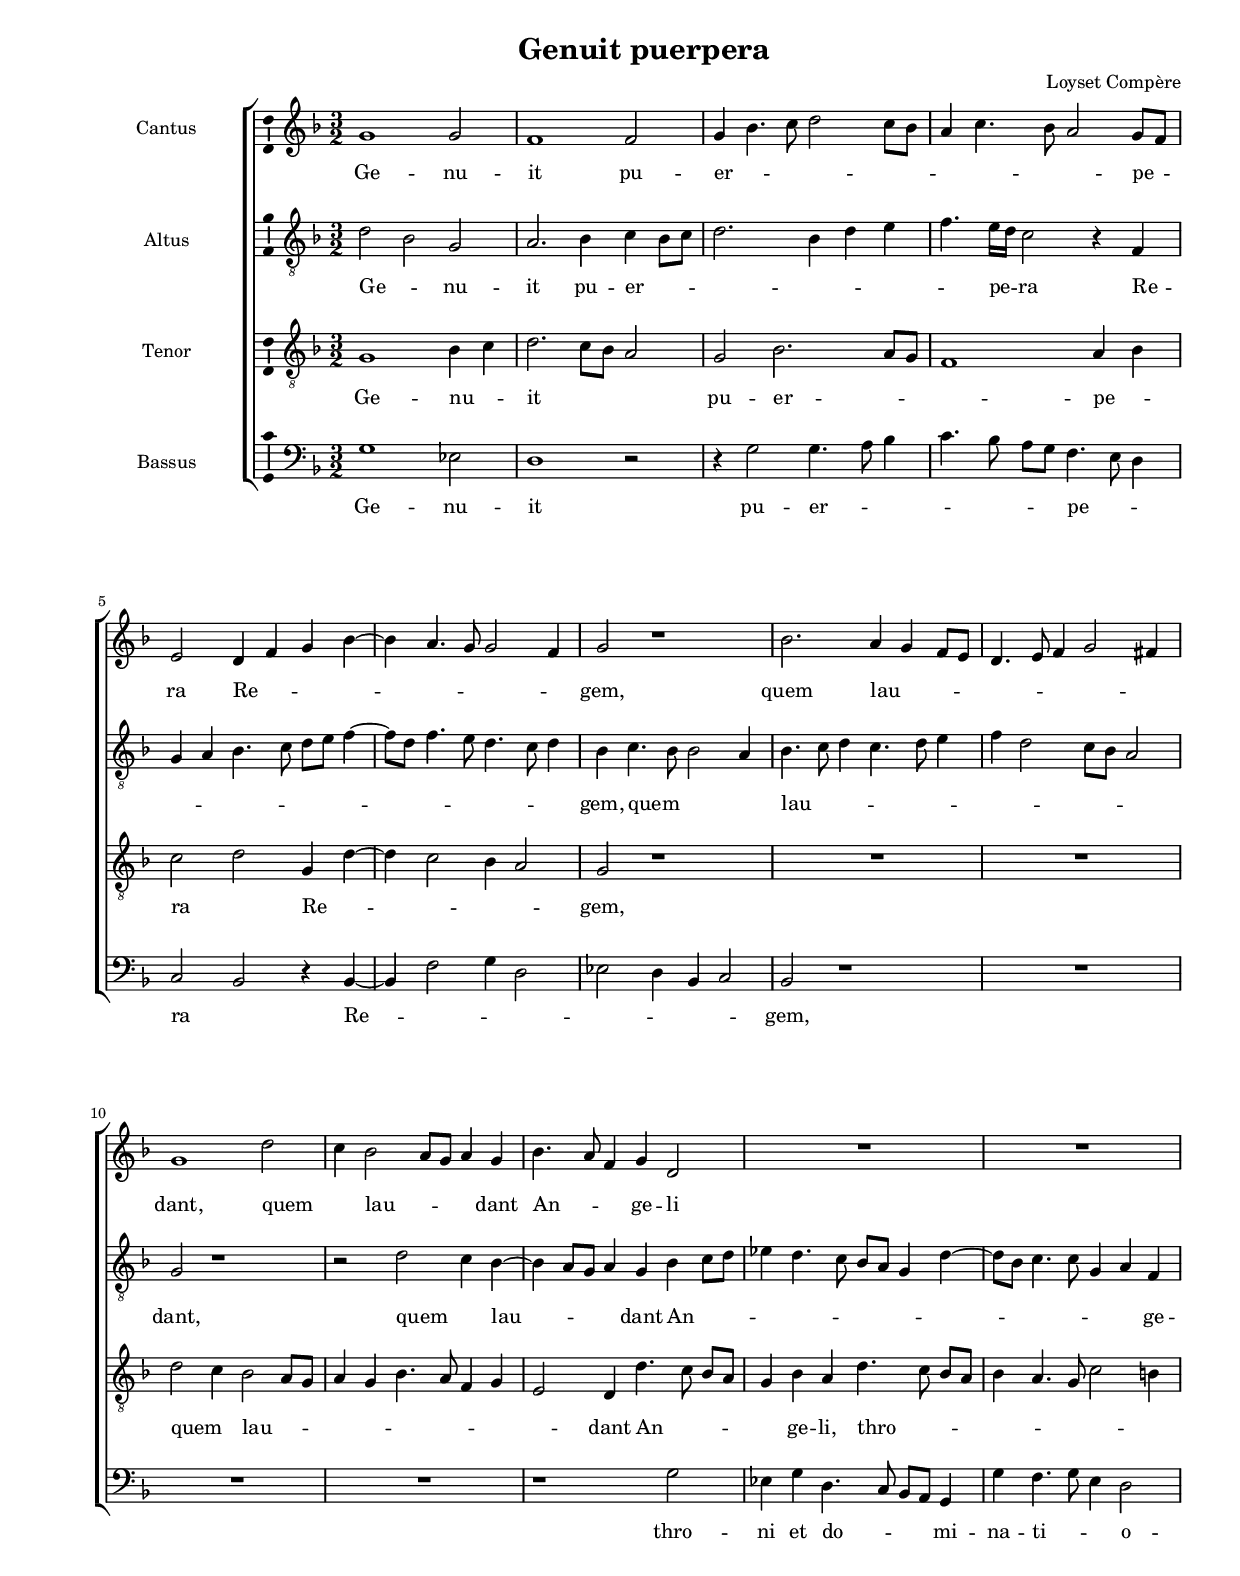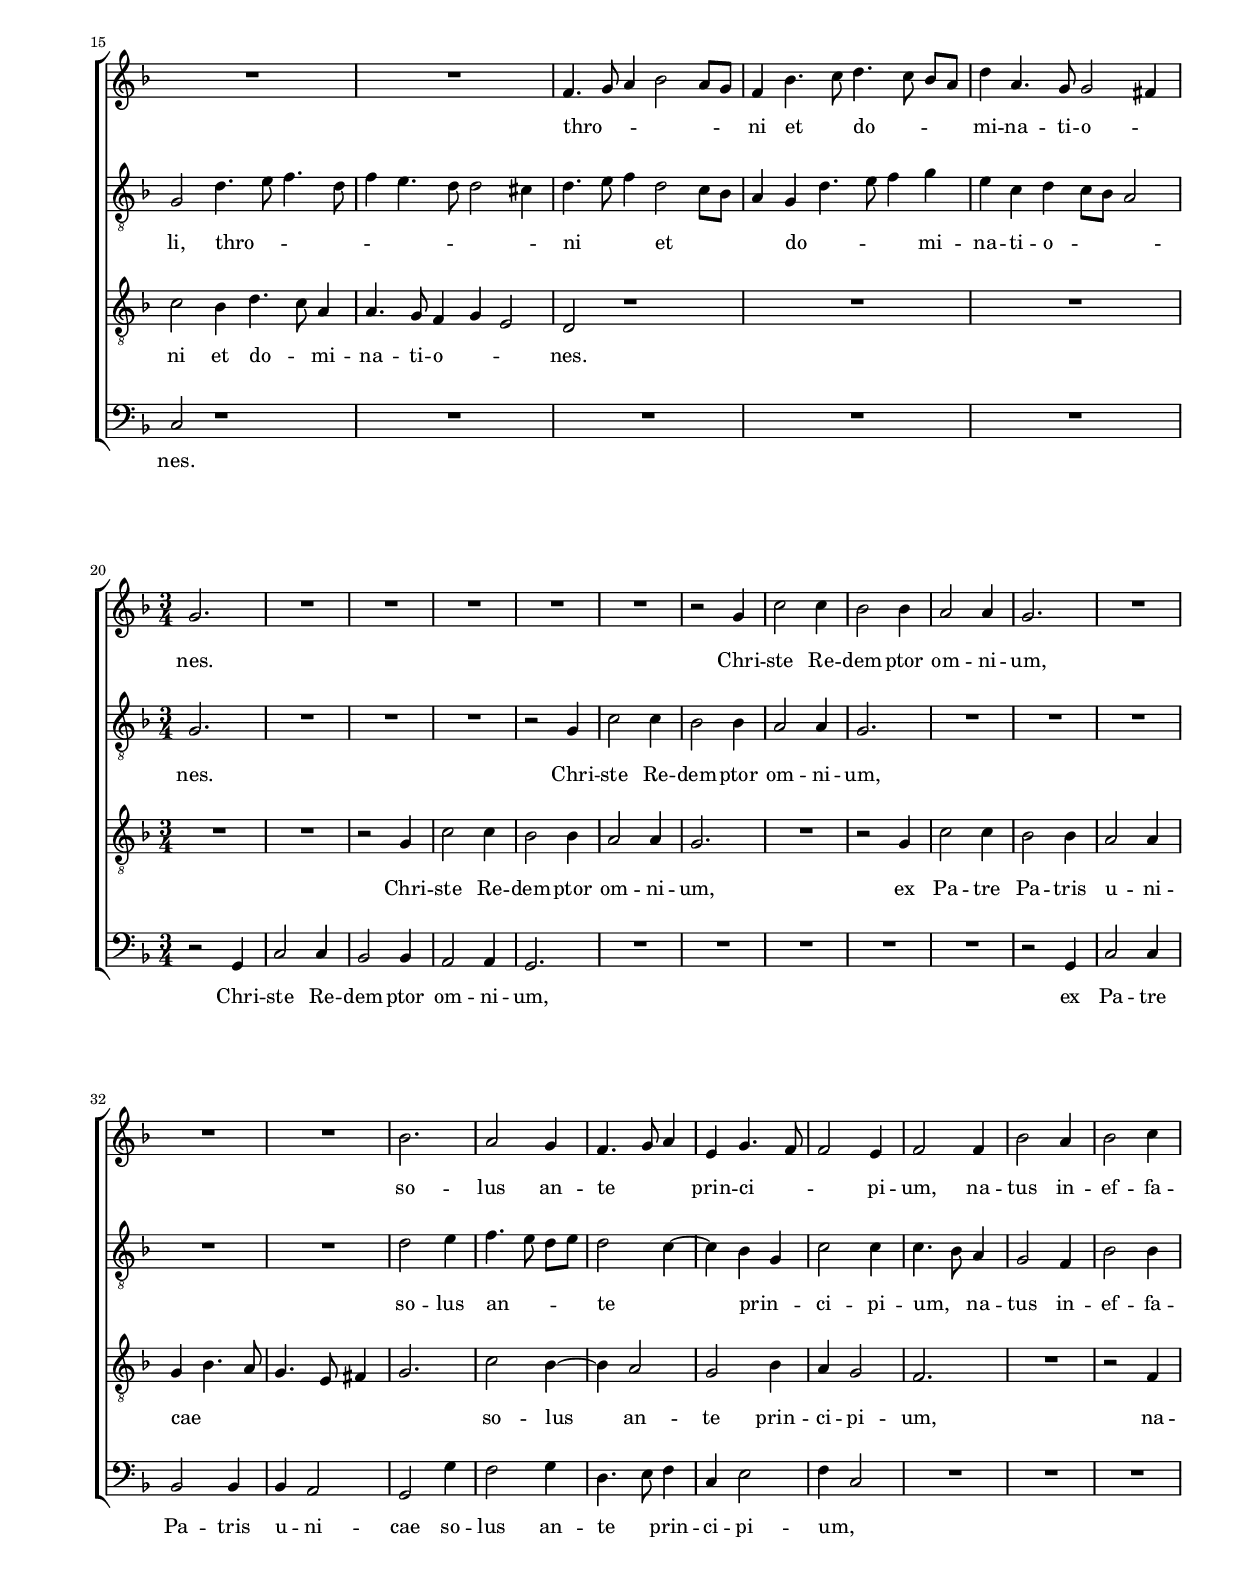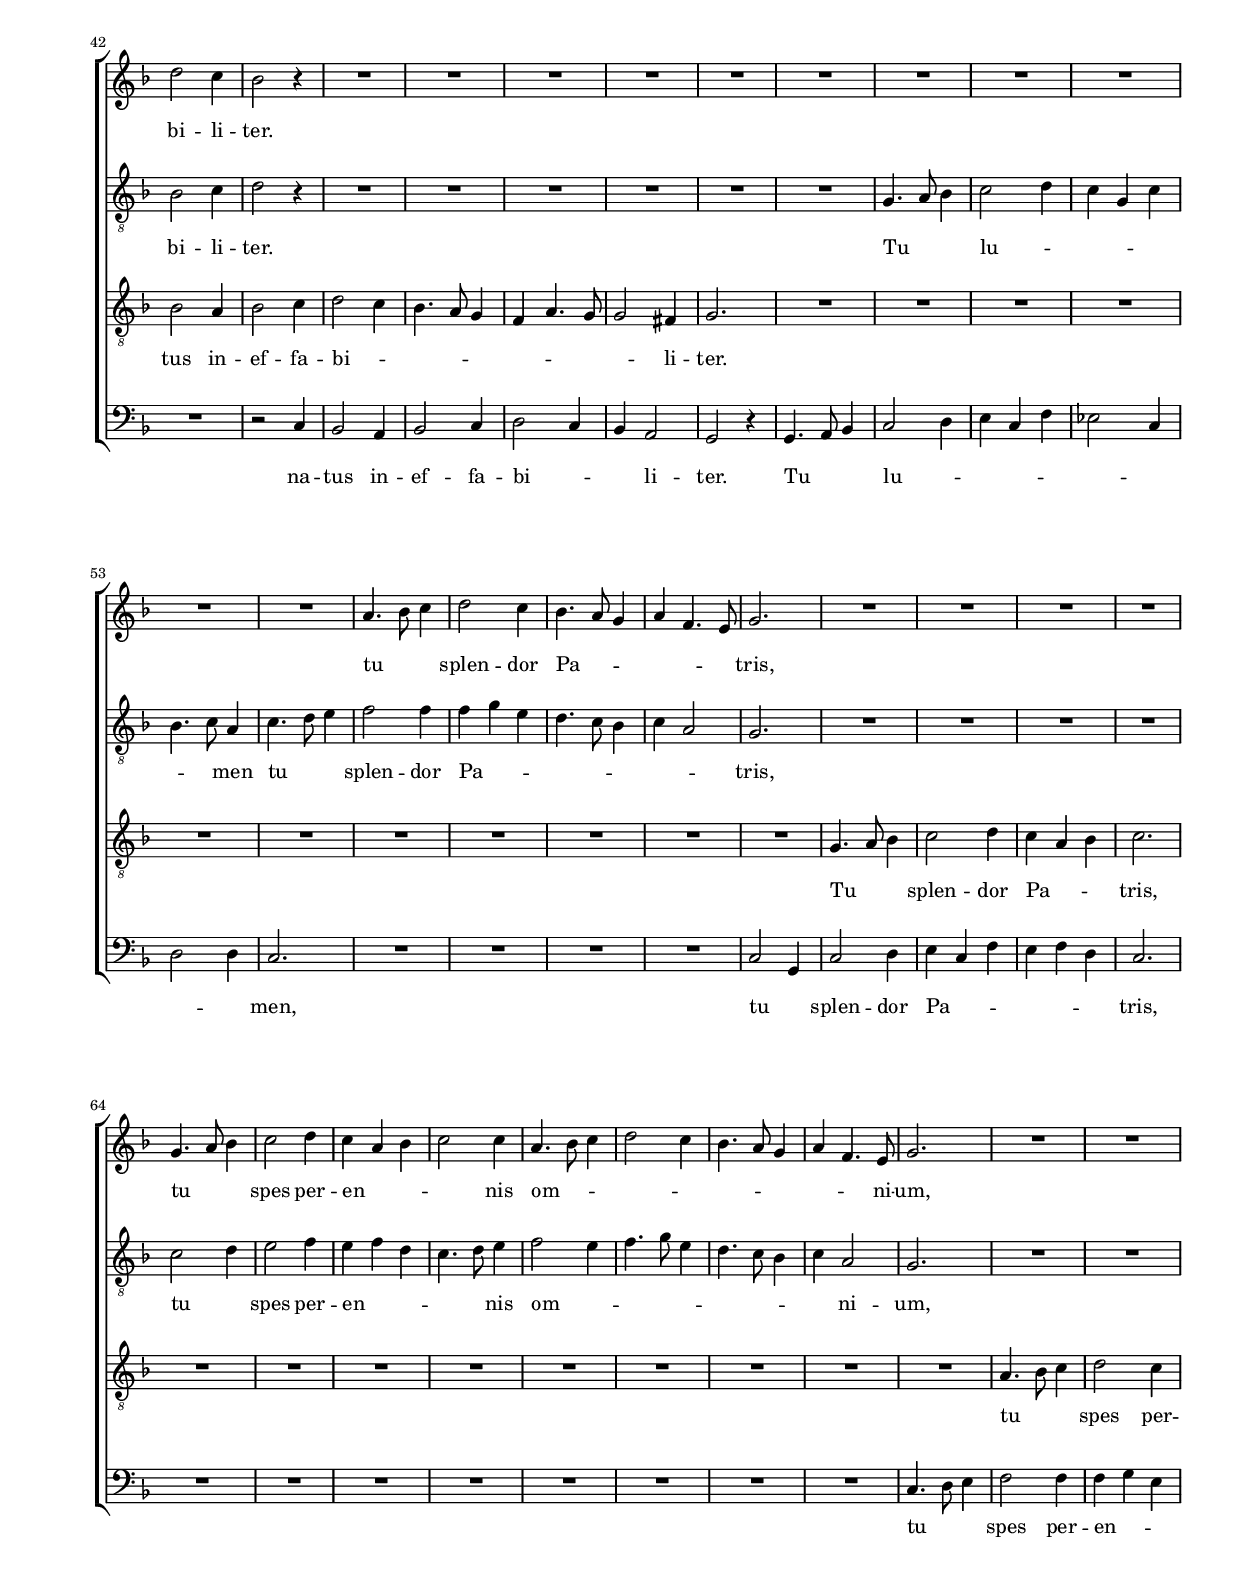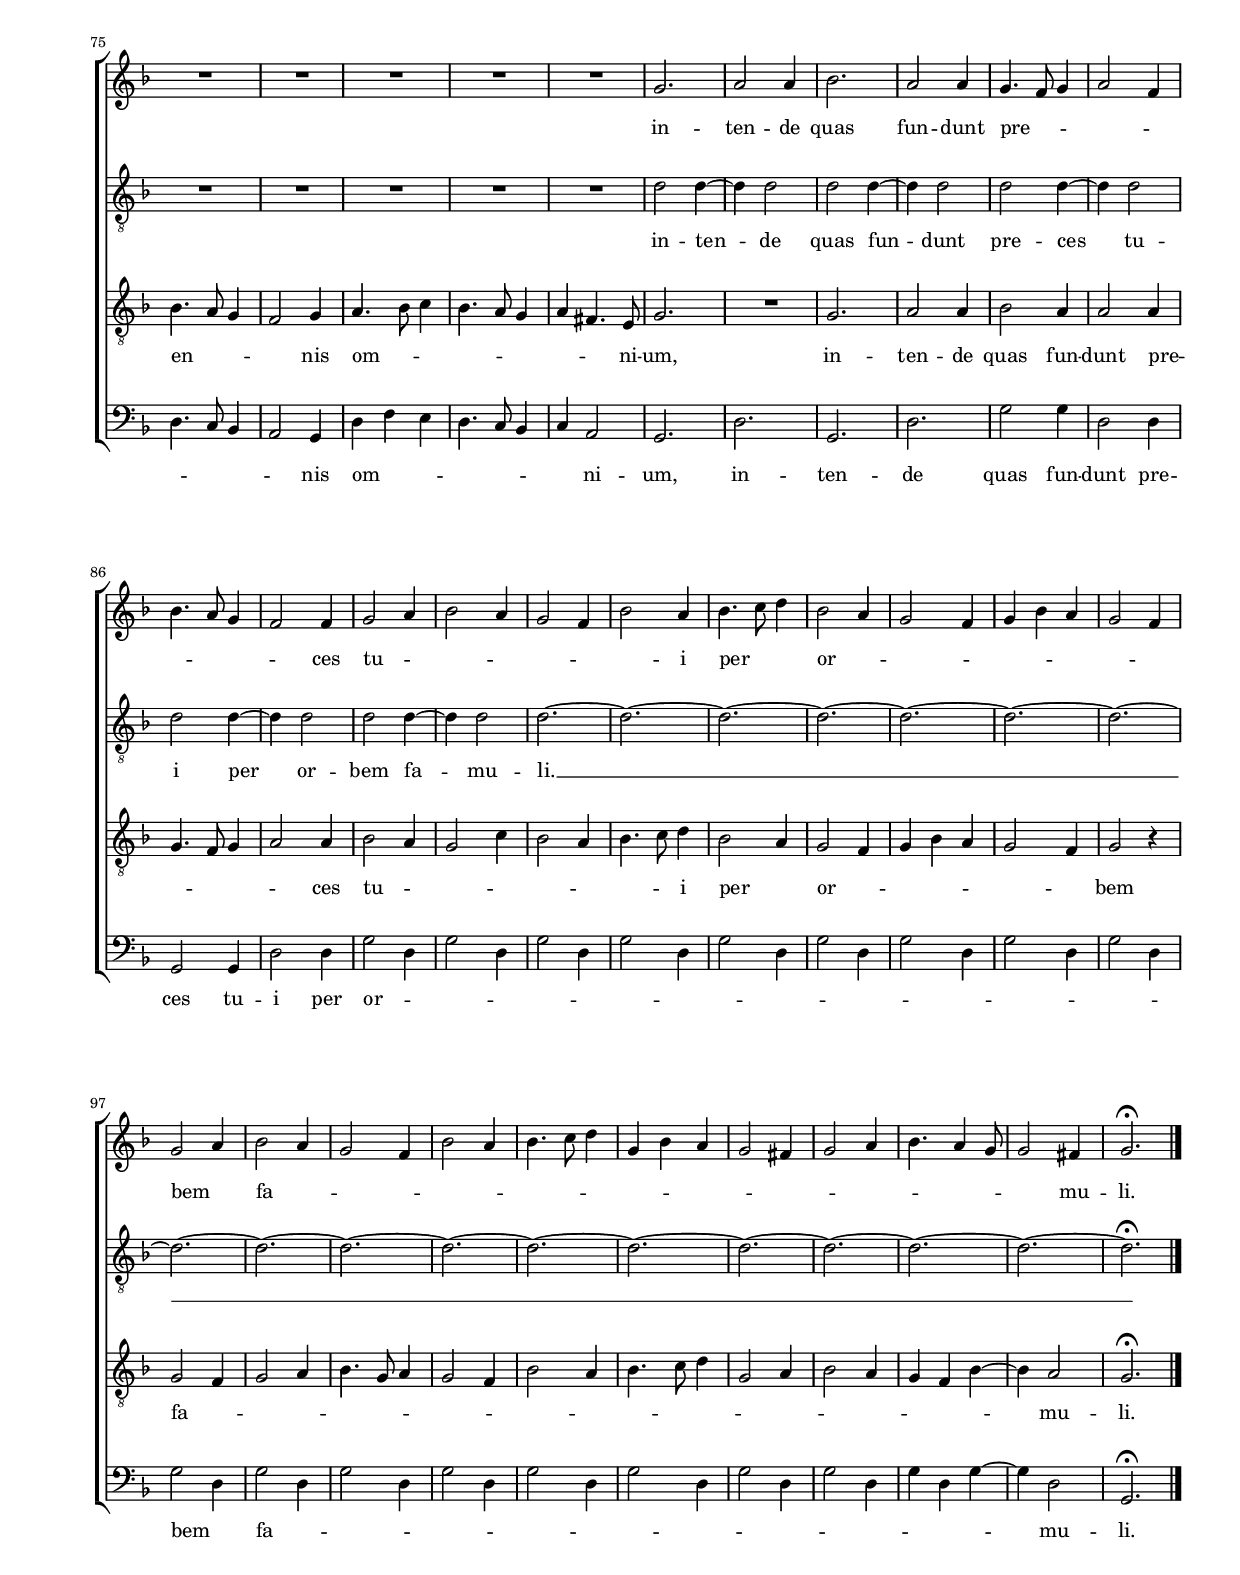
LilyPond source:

\header
{
	title="Genuit puerpera"
	composer="Loyset Compère"
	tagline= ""
}

\version "2.24.0"
\include "deutsch.ly"
#(set-global-staff-size 16)
% #(set-default-paper-size "letter")
#(ly:set-option 'point-and-click #f)

	
global = {
	\key f \major
	\time 3/2 \skip 2*57 \time 3/4 \skip 4*264 \bar "|."
	}

	ficta = { \once \set suggestAccidentals = ##t }
	
	forget = #(define-music-function (music) (ly:music?) #{
		\accidentalStyle forget
		$music
		\accidentalStyle default
		#})
	

\paper
	{
	top-margin = 2 \cm
	bottom-margin = 2 \cm
	left-margin = 1.8 \cm
	ragged-bottom = ##f
	ragged-last-bottom = ##t
	print-page-number = ##f
	system-system-spacing = #'((basic-distance . 20) (minimum-distance . 14) (padding . 8) (strechability . 50))
%	systems-per-page = 3
%	min-systems-per-page = 3
	}


cantus =  \relative c''
	{
	\set Staff.instrumentName = "Cantus"
	\set Staff.midiInstrument = "reed organ"
%1
	g1 g2
	f1 f2
	g4( b4. c8 d2 c8 b
	a4 c4. b8 a2) g8( f)
%5
	e2 d4( f g b~
	b4 a4. g8 g2 f4)
	g2 r1
	b2. a4( g f8 e
	d4. e8 f4 g2 fis4)
%10
	g1 d'2( |
	c4) b2( a8 g a4) g
	b4.( a8 f4) g d2
	R1.
	R1.
%15
	R1.
	R1.
	f4.( g8 a4 b2 a8 g)
	f4 b4.( c8) d4.( c8 b[ a])
	d4 a4. g8 g2( fis4) |
%20   3/4
	g2.
	R2.
	R2.
	R2.
	R2.
%25
	R2.
	r2 g4
	c2 c4
	b2 b4
	a2 a4
%30
	g2.  |
	R2.
	R2.
	R2.
	b2.
%35
	a2 g4
	f4.( g8 a4)
	e4 g4.( f8
	f2) e4
	f2 f4
%40
	b2 a4  |
	b2 c4
	d2 c4
	b2 r4
	R2.
%45
	R
	R
	R
	R
	R
%50
	R  |
	R
	R
	R
	R
%55
	a4.( b8 c4)
	d2 c4
	b4.( a8 g4
	a4 f4. e8)
	g2.
%60
	R2.  |
	R
	R
	R
	g4.( a8 b4)
%65
	c2 d4
	c4( a b
	c2) c4
	a4.( b8 c4
	d2 c4
%70
	b4. a8 g4  |
	a4 f4.) e8
	g2.
	R2.
	R
%75
	R
	R
	R
	R
	R
%80
	g2.  |
	a2 a4
	b2.
	a2 a4
	g4.( f8 g4
%85
	a2 f4
	b4. a8 g4
	f2) f4
	g2( a4
	b2 a4
%90
	g2 f4  |
	b2) a4
	b4.( c8 d4)
	b2( a4
	g2 f4
%95
	g4 b a
	g2 f4)
	g2( a4)
	b2( a4
	g2 f4
%100
	b2 a4  |
	b4. c8 d4
	g,4 b a
	g2 fis4
	g2 a4
%105
	b4. a4 g8
	g2) fis4
	g2.\fermata
	}


altus =  \relative c'
	{
	\set Staff.instrumentName = "Altus"
	\set Staff.midiInstrument = "reed organ"
%1
	d2( b) g
	a2. b4 c( b8 c
	d2. b4 d e
	f4.) e16( d) c2 r4 f,(
%5
	g4 a b4. c8 d e f4~
	f8 d f4. e8 d4. c8 d4)
	b4 c4.( b8 b2 a4)
	b4.( c8 d4 c4. d8 e4
	f4 d2 c8 b a2)
%10
	g2 r1  |
	r2 d'( c4) b~
	b4( a8 g a4) g b( c8 d
	es4 d4. c8 b[ a] g4 d'~
	d8 b c4. c8 g4 a) f
%15
	g2 d'4.( e8 f4. d8  |
	f4 e4. d8 d2 cis4)
	d4.( e8 f4) d2( c8 b
	a4) g( d'4. e8 f4) g
	e4 c d( c8 b a2)
%20  3/4
	g2.  |
	R2.
	R
	R
	r2 g4
%25
	c2 c4
	b2 b4
	a2 a4
	g2.
	R2.
%30
	R2.  |
	R
	R
	R
	d'2 e4
%35
	f4.( e8 d[ e])
	d2( c4~
	c4) b( g)
	c2 c4
	c4.( b8) a4
%40
	g2 f4  |
	b2 b4
	b2 c4
	d2 r4
	R2.
%45
	R2.  |
	R
	R
	R
	R
%50
	g,4.( a8 b4) |
	c2( d4
	c4 g c
	b4. c8) a4
	c4.( d8 e4)
%55
	f2 f4  |
	f4( g e
	d4. c8 b4
	c4 a2)
	g2.
%60
	R2.  |
	R
	R
	R
	c2( d4)
%65
	e2 f4  |
	e4( f d
	c4. d8) e4
	f2( e4
	f4. g8 e4
%70
	d4. c8 b4  |
	c4) a2
	g2.
	R2.
	R
%75
	R  |
	R
	R
	R
	R
%80
	d'2 d4~ |
	d4 d2
	d2 d4~
	d4 d2
	d2 d4~
%85
	d4 d2  |
	d2 d4~
	d4 d2
	d2 d4~
	d4 d2
%90
	d2.~ |
	d2.~
	d2.~
	d2.~
	d2.~
%95
	d2.~ |
	d2.~
	d2.~
	d2.~
	d2.~
%100
	d2.~ |
	d2.~
	d2.~
	d2.~
	d2.~
%105
	d2.~
	d2.~
	d2.\fermata
	}


tenor =  \relative c'
	{
	\set Staff.instrumentName = "Tenor"
	\set Staff.midiInstrument = "reed organ"
%1
	g1 b4( c)
	d2.( c8 b a2)
	g2 b2.( a8 g
	f1) a4( b)
%5
	c2( d) g,4( d'~ |
	d4 c2 b4 a2)
	g2 r1
	R1.
	R1.
%10
	d'2( c4) b2( a8 g |
	a4 g b4. a8 f4 g
	e2) d4 d'4.( c8 b[ a]
	g4) b a d4.( c8 b[ a]
	b4 a4. g8 c2 h4)
%15
	c2 b4 d4.( c8) a4 |
	a4. g8 f4( g e2)
	d2 r1
	R1.
	R1.
%20  3/4 Christe Redemptor omnium
	R2. |
	R
	r2 g4
	c2 c4
	b2 b4
%25
	a2 a4 |
	g2.
	R2.
	r2 g4
	c2 c4
%30
	b2 b4 |
	a2 a4
	g4( b4. a8
	g4. e8 fis4
	g2.)
%35
	c2 b4~ |
	b4 a2
	g2 b4
	a4 g2
	f2.
%40
	R2. |
	r2 f4
	b2 a4
	b2 c4
	d2( c4
%45
	b4. a8 g4
	f4 a4. g8
	g2) fis4
	g2.
	R2.
%50
	R2. |
	R
	R
	R
	R
%55
	R |
	R
	R
	R
	R
%60
	g4.( a8 b4) |
	c2 d4
	c4( a b)
	c2.
	R2.
%65
	R |
	R
	R
	R
	R
%70
	R |
	R
	R
	a4.( b8 c4)
	d2 c4
%75
	b4.( a8 g4 |
	f2) g4
	a4.( b8 c4
	b4. a8 g4
	a4 fis4.) e8
%80
	g2. |
	R2.
	g2.
	a2 a4
	b2 a4
%85
	a2 a4( |
	g4. f8 g4
	a2) a4
	b2( a4
	g2 c4
%90
	b2 a4 |
	b4. c8) d4
	b2( a4)
	g2( f4
	g4 b a
%95
	g2 f4) |
	g2 r4
	g2( f4
	g2 a4
	b4. g8 a4
%100
	g2 f4 |
	b2 a4
	b4. c8 d4
	g,2 a4
	b2 a4
%105
	g4 f b~ |
	b4) a2
	g2.\fermata
	}


bassus  =  \relative c
	{
	\set Staff.instrumentName = "Bassus"
	\set Staff.midiInstrument = "reed organ"
%1
	g'1 es2
	d1 r2
	r4 g2 g4.( a8 b4
	c4. b8 a[ g]) f4.( e8 d4)
%5
	c2( b) r4 b~ |
	b4( f'2 g4 d2
	es2 d4 b c2)
	b2 r1
	R1.
%10
	R1. |
	R1.
	r1 g'2
	es4 g d4.( c8 b[ a]) g4
	g'4 f4.( g8 e4) d2
%15
	c2 r1 |
	R1.
	R
	R
	R1.
%20  3/4 Christe Redemptor omnium
	r2 g4 |
	c2 c4
	b2 b4
	a2 a4
	g2.
%25
	R2. |
	R
	R
	R
	R
%30
	r2 g4 |
	c2 c4
	b2 b4
	b4 a2
	g2 g'4
%35
	f2 g4 |
	d4.( e8) f4
	c4 e2
	f4( c2)
	R2.
%40
	R2. |
	R
	R
	r2 c4
	b2 a4
%45
	b2 c4 |
	d2( c4
	b4) a2
	g2 r4
	g4.( a8 b4)
%50
	c2( d4 |
	e4 c f
	es2 c4
	d2 d4)
	c2.
%55
	R2. |
	R2.
	R
	R
	c2( g4)
%60
	c2 d4 |
	e4( c f
	e4 f d)
	c2.
	R2.
%65
	R2. |
	R
	R
	R
	R
%70
	R2. |
	R
	c4.( d8 e4)
	f2 f4
	f4( g e
%75
	d4. c8 b4 |
	a2) g4
	d'4( f e
	d4. c8 b4
	c4) a2
%80
	g2. |
	d'2.
	g,2.
	d'2.
	g2 g4
%85
	d2 d4 |
	g,2 g4
	d'2 d4
	g2( d4
	g2 d4
%90
	g2 d4 |
	g2 d4
	g2 d4
	g2 d4
	g2 d4
%95
	g2 d4 |
	g2 d4)
	g2( d4)
	g2( d4
	g2 d4
%100
	g2 d4 |
	g2 d4
	g2 d4
	g2 d4
	g2 d4
%105
	g4 d g~ |
	g4) d2
	g,2.\fermata
	}

lyricscantus = \lyricmode {
	Ge -- nu -- it pu -- er -- pe -- ra Re -- gem,
	quem lau -- dant,
	quem lau -- dant An -- ge -- li
	thro -- ni et do -- mi -- na -- ti -- o -- nes.
	
	Chri -- ste Re -- dem -- ptor om -- ni -- um,
	so -- lus an -- te prin -- ci -- pi -- um,
	na -- tus in -- ef -- fa -- bi -- li -- ter.
	tu splen -- dor Pa -- tris,
	tu spes per -- en -- nis om -- ni -- um,
	in -- ten -- de quas fun -- dunt pre -- ces
	tu -- i per or -- bem fa -- mu -- li.
	}


lyricsaltus = \lyricmode {
	Ge -- nu -- it pu -- er -- pe -- ra Re -- gem,
	quem lau -- dant,
	quem lau -- dant An -- ge -- li,
	thro -- ni et do -- mi -- na -- ti -- o -- nes.

	Chri -- ste Re -- dem -- ptor om -- ni -- um,
	so -- lus an -- te prin -- ci -- pi -- um,
	na -- tus in -- ef -- fa -- bi -- li -- ter.
	Tu lu -- men tu splen -- dor Pa -- tris,
	tu spes per -- en -- nis om -- ni -- um,
	in -- ten -- de quas fun -- dunt pre -- ces
	tu -- i per or -- bem fa -- mu -- li. __
	}


lyricstenor = \lyricmode {
	Ge -- nu -- it pu -- er -- pe -- ra Re -- gem,
	quem lau -- dant An -- ge -- li,
	thro -- ni et do -- mi -- na -- ti -- o -- nes.
	
	Chri -- ste Re -- dem -- ptor om -- ni -- um,
	ex Pa -- tre Pa -- tris u -- ni -- cae
	so -- lus an -- te prin -- ci -- pi -- um,
	na -- tus in -- ef -- fa -- bi -- li -- ter.
	Tu splen -- dor Pa -- tris,
	tu spes per -- en -- nis om -- ni -- um,
	in -- ten -- de quas fun -- dunt pre -- ces
	tu -- i per or -- bem fa -- mu -- li.
	}


lyricsbassus = \lyricmode {
	Ge -- nu -- it pu -- er -- pe -- ra Re -- gem,
	thro -- ni et do -- mi -- na -- ti -- o -- nes.
	
	Chri -- ste Re -- dem -- ptor om -- ni -- um,
	ex Pa -- tre Pa -- tris u -- ni -- cae
	so -- lus an -- te prin -- ci -- pi -- um,
	na -- tus in -- ef -- fa -- bi -- li -- ter.
	Tu lu -- men, tu splen -- dor Pa -- tris,
	tu spes per -- en -- nis om -- ni -- um,
	in -- ten -- de quas fun -- dunt pre -- ces
	tu -- i per or -- bem fa -- mu -- li.	
	}


\score
{  
  % \transpose {
	\new ChoirStaff \with { \override StaffGrouper.staff-staff-spacing.basic-distance = #13 }
	<<

	\new Staff << \global
	\new Voice="v1" {
		\set Staff.midiInstrument = "reed organ"
		\clef "treble"
		\cantus }
	\new Lyrics \lyricsto "v1" {\lyricscantus }
	>>


	\new Staff << \global
	\new Voice="v2" {
		\set Staff.midiInstrument = "reed organ"
		\clef "G_8" 
		\altus}
	\new Lyrics \lyricsto "v2" {\lyricsaltus }
	>>


	\new Staff << \global
	\new Voice="v3" {
		\set Staff.midiInstrument = "reed organ"
		\clef "G_8"
		\tenor }
	\new Lyrics \lyricsto "v3" {\lyricstenor }
	>>


	\new Staff << \global
	\new Voice="v4" {
		\set Staff.midiInstrument = "reed organ"
		\clef "bass" 
		\bassus }
	\new Lyrics \lyricsto "v4" {\lyricsbassus}
	>>

	>>
	% } % transpose

	\layout
	{
	indent = 2.5 \cm
	\context { \Lyrics \override VerticalAxisGroup.nonstaff-relatedstaff-spacing.padding = #2 }
	\context { \Staff \override TimeSignature.break-visibility = #end-of-line-invisible }
%	\context { \Staff \override InstrumentName.X-offset = #'-25 }
	\context { \Voice \override Slur.transparent = ##t }
	\context { \Voice \override AccidentalSuggestion.avoid-slur = #'ignore }
	\context { \Voice \override AccidentalSuggestion.outside-staff-priority = ##f }
	\context { \Staff \consists Ambitus_engraver }
	\context { \Score \override BarNumber.padding = #2 }
	\context { \Voice \override NoteHead.style = #'baroque }
	}

\midi
	{
	\tempo 2 = 90
	}
	
}


% EOF
